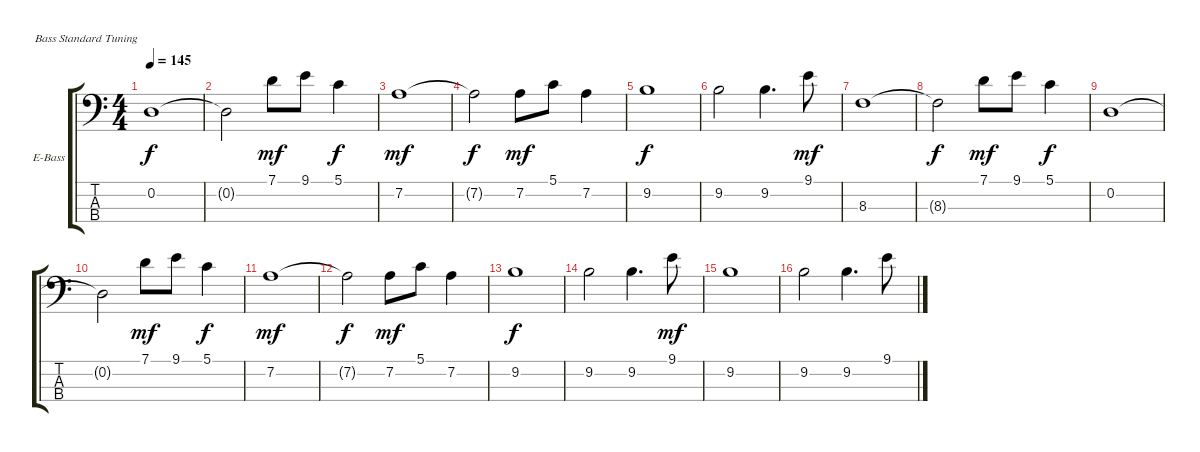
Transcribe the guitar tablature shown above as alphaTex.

\bracketExtendMode groupsimilarinstruments
\firstSystemTrackNameOrientation horizontal
\otherSystemsTrackNameOrientation horizontal
\track ("Electric Bass" "E-Bass") {instrument electricbassfinger}
\staff {score tabs}
\tuning (G2 D2 A1 E1)
\ts (4 4)
\tempo 145
\clef f4
\ks c
0.2.1{dy f} |
0.2{t}.2 7.1.8{dy mf} 9.1.8 5.1.4{dy f} |
7.2.1{dy mf} |
7.2{t}.2{dy f} 7.2.8{dy mf} 5.1.8 7.2.4 |
9.2.1{dy f} |
9.2.2 9.2.4{d} 9.1.8{dy mf} |
8.3.1 |
8.3{t}.2{dy f} 7.1.8{dy mf} 9.1.8 5.1.4{dy f} |
0.2.1 |
0.2{t}.2 7.1.8{dy mf} 9.1.8 5.1.4{dy f} |
7.2.1{dy mf} |
7.2{t}.2{dy f} 7.2.8{dy mf} 5.1.8 7.2.4 |
9.2.1{dy f} |
9.2.2 9.2.4{d} 9.1.8{dy mf} |
9.2.1 |
9.2.2 9.2.4{d} 9.1.8
